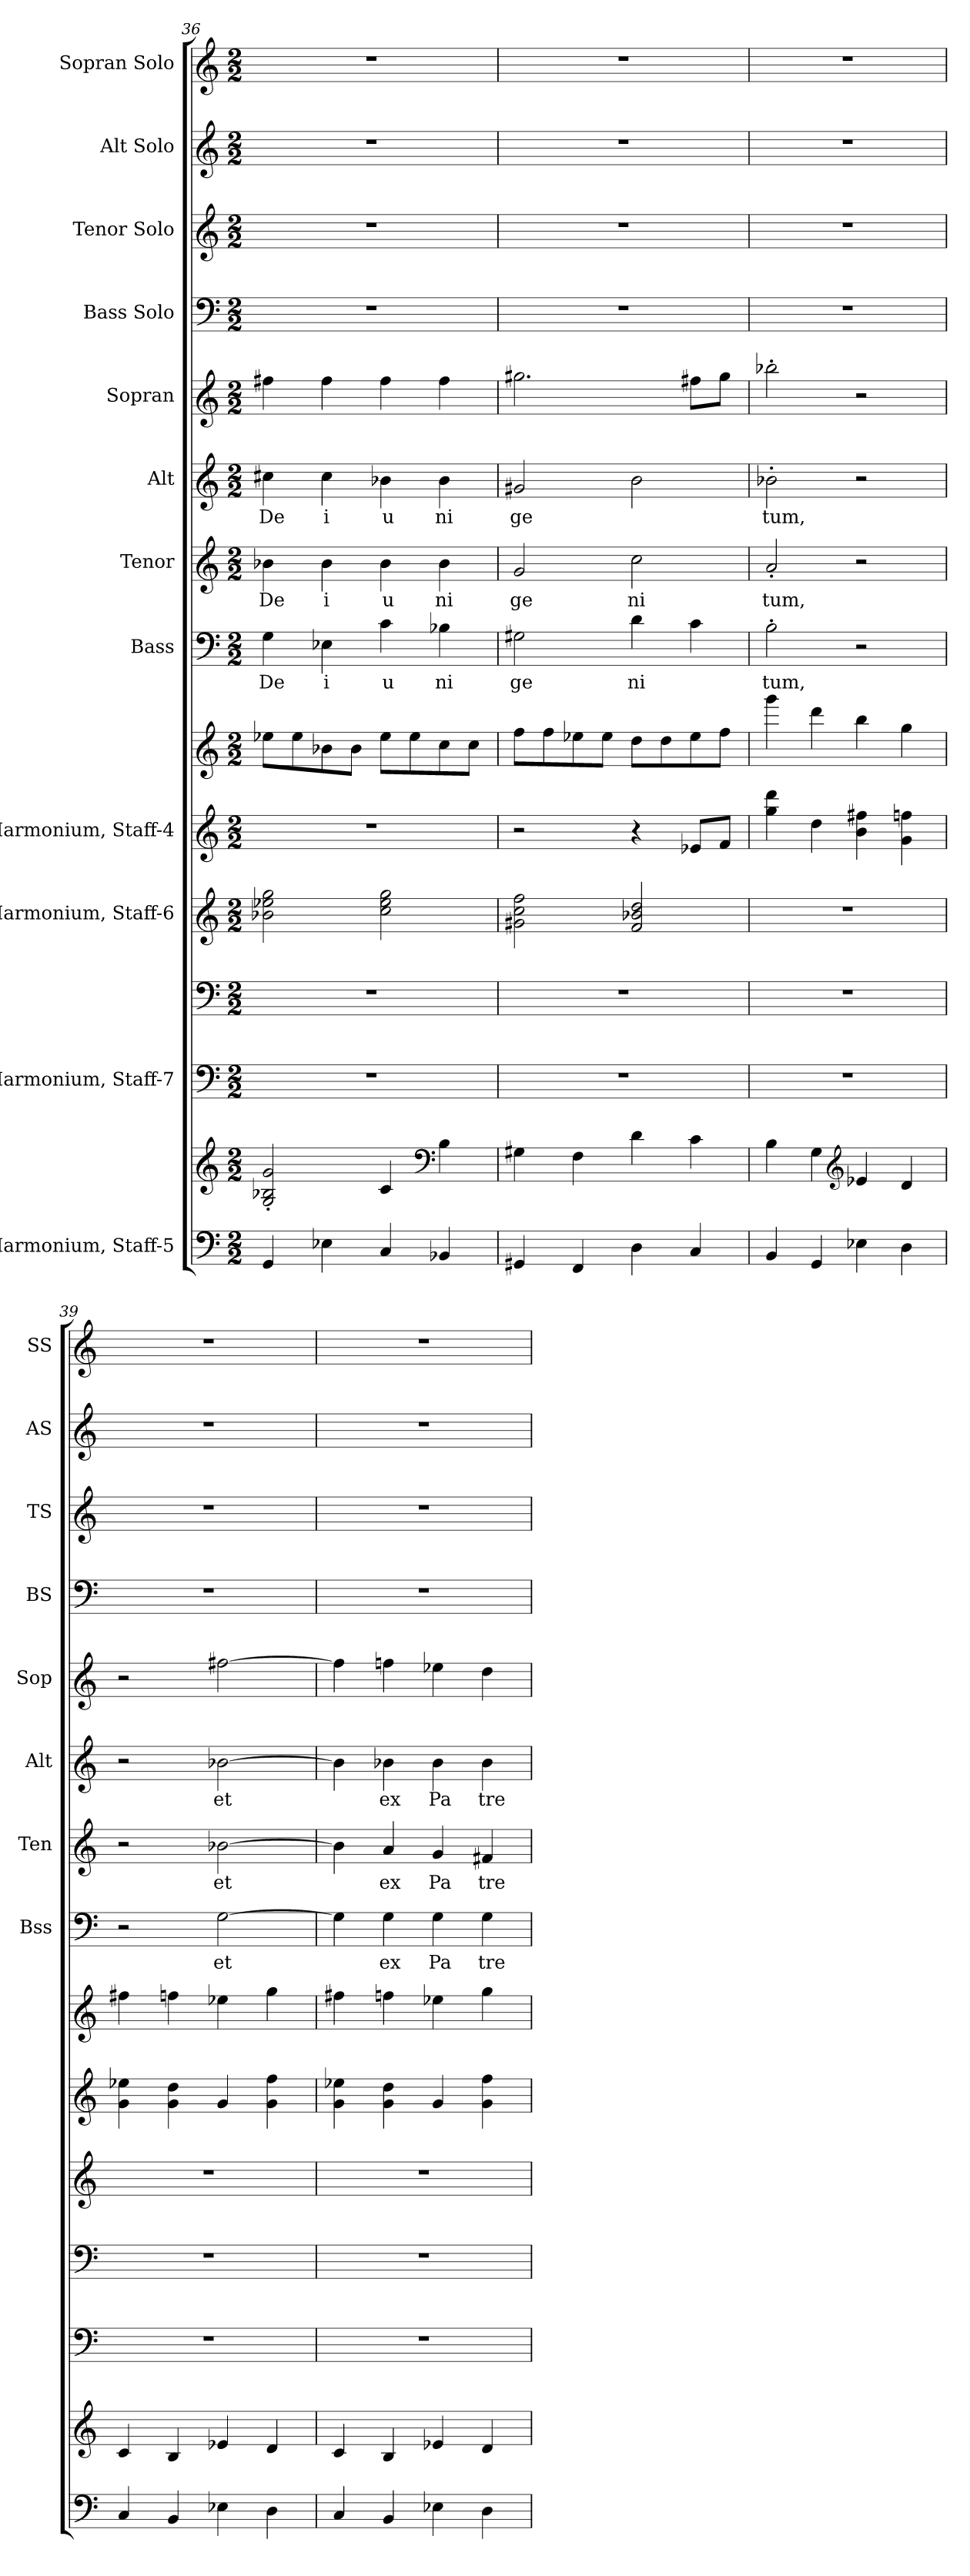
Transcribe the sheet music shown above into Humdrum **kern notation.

**kern	**kern	**kern	**kern	**kern	**kern	**kern	**kern	**text	**kern	**text	**kern	**text	**kern	**kern	**kern	**kern	**kern
*part12	*part12	*part11	*part11	*part10	*part9	*part9	*part8	*part8	*part7	*part7	*part6	*part6	*part5	*part4	*part3	*part2	*part1
*staff15	*staff14	*staff13	*staff12	*staff11	*staff10	*staff9	*staff8	*staff8	*staff7	*staff7	*staff6	*staff6	*staff5	*staff4	*staff3	*staff2	*staff1
*I"Harmonium, Staff-5	*	*I"Harmonium, Staff-7	*	*I"Harmonium, Staff-6	*I"Harmonium, Staff-4	*	*I"Bass	*	*I"Tenor	*	*I"Alt	*	*I"Sopran	*I"Bass Solo	*I"Tenor Solo	*I"Alt Solo	*I"Sopran Solo
*	*	*	*	*	*	*	*I'Bss	*	*I'Ten	*	*I'Alt	*	*I'Sop	*I'BS	*I'TS	*I'AS	*I'SS
!!LO:PB:g=z
*clefF4	*clefG2	*clefF4	*clefF4	*clefG2	*clefG2	*clefG2	*clefF4	*	*clefG2	*	*clefG2	*	*clefG2	*clefF4	*clefG2	*clefG2	*clefG2
*	*	*	*	*	*	*	*	*	*ITrd4c7	*	*ITrd2c3	*	*ITrd2c3	*	*ITrd4c7	*	*ITrd2c3
*k[]	*k[]	*k[]	*k[]	*k[]	*k[]	*k[]	*k[]	*	*k[b-]	*	*k[f#c#g#]	*	*k[f#c#g#]	*k[]	*k[b-]	*k[]	*k[f#c#g#]
*M2/2	*M2/2	*M2/2	*M2/2	*M2/2	*M2/2	*M2/2	*M2/2	*	*M2/2	*	*M2/2	*	*M2/2	*M2/2	*M2/2	*M2/2	*M2/2
=36	=36	=36	=36	=36	=36	=36	=36	=36	=36	=36	=36	=36	=36	=36	=36	=36	=36
4GG/	2G/' 2B-X/' 2g/'	1r	1r	2b-X\ 2ee-X\ 2gg\	1r	8ee-X\L	4G\	De	4e-X\	De	4a#X\	De	4dd#X\	1r	1r	1r	1r
.	.	.	.	.	.	8ee-\	.	.	.	.	.	.	.	.	.	.	.
4E-X\	.	.	.	.	.	8b-X\	4E-X\	i	4e-\	i	4a#\	i	4dd#\	.	.	.	.
.	.	.	.	.	.	8b-\J	.	.	.	.	.	.	.	.	.	.	.
4C/	4c/	.	.	2cc\ 2ee-\ 2gg\	.	8ee-\L	4c\	u	4e-\	u	4gn\	u	4dd#\	.	.	.	.
.	.	.	.	.	.	8ee-\	.	.	.	.	.	.	.	.	.	.	.
*	*clefF4	*	*	*	*	*	*	*	*	*	*	*	*	*	*	*	*
4BB-X/	4B-\	.	.	.	.	8cc\	4B-X\	ni	4e-\	ni	4g\	ni	4dd#\	.	.	.	.
.	.	.	.	.	.	8cc\J	.	.	.	.	.	.	.	.	.	.	.
=37	=37	=37	=37	=37	=37	=37	=37	=37	=37	=37	=37	=37	=37	=37	=37	=37	=37
4GG#X/	4G#X\	1r	1r	2g#X\ 2cc\ 2ff\	2r	8ff\L	2G#X\	ge	2c/	ge	2e#X/	ge	2.ee#X\	1r	1r	1r	1r
.	.	.	.	.	.	8ff\	.	.	.	.	.	.	.	.	.	.	.
4FF/	4F\	.	.	.	.	8ee-X\	.	.	.	.	.	.	.	.	.	.	.
.	.	.	.	.	.	8ee-\J	.	.	.	.	.	.	.	.	.	.	.
4D\	4d\	.	.	2f/ 2b-X/ 2dd/	4r	8dd\L	4d\	ni	2f\	ni	2g#\	.	.	.	.	.	.
.	.	.	.	.	.	8dd\	.	.	.	.	.	.	.	.	.	.	.
4C/	4c\	.	.	.	8e-X/L	8ee-\	4c\	.	.	.	.	.	8dd#X\L	.	.	.	.
.	.	.	.	.	8f/J	8ff\J	.	.	.	.	.	.	8ee#\J	.	.	.	.
=38	=38	=38	=38	=38	=38	=38	=38	=38	=38	=38	=38	=38	=38	=38	=38	=38	=38
4BB/	4B\	1r	1r	1r	4gg\ 4ddd\	4ggg\	2B'\	tum,	2d'/	tum,	2gn'\	tum,	2ggn'\	1r	1r	1r	1r
4GG/	4G\	.	.	.	4dd\	4ddd\	.	.	.	.	.	.	.	.	.	.	.
*	*clefG2	*	*	*	*	*	*	*	*	*	*	*	*	*	*	*	*
4E-X\	4e-X/	.	.	.	4b\ 4ff#X\	4bb\	2r	.	2r	.	2r	.	2r	.	.	.	.
4D\	4d/	.	.	.	4g\ 4ffn\	4gg\	.	.	.	.	.	.	.	.	.	.	.
=39	=39	=39	=39	=39	=39	=39	=39	=39	=39	=39	=39	=39	=39	=39	=39	=39	=39
4C/	4c/	1r	1r	1r	4g\ 4ee-X\	4ff#X\	2r	.	2r	.	2r	.	2r	1r	1r	1r	1r
4BB/	4B/	.	.	.	4g\ 4dd\	4ffn\	.	.	.	.	.	.	.	.	.	.	.
4E-X\	4e-X/	.	.	.	4g/	4ee-X\	[2G\	et	[2e-X\	et	[2gn\	et	[2dd#X\	.	.	.	.
4D\	4d/	.	.	.	4g\ 4ff\	4gg\	.	.	.	.	.	.	.	.	.	.	.
=40	=40	=40	=40	=40	=40	=40	=40	=40	=40	=40	=40	=40	=40	=40	=40	=40	=40
4C/	4c/	1r	1r	1r	4g\ 4ee-X\	4ff#X\	4G\]	.	4e-\]	.	4g\]	.	4dd#\]	1r	1r	1r	1r
4BB/	4B/	.	.	.	4g\ 4dd\	4ffn\	4G\	ex	4d/	ex	4gn\	ex	4ddn\	.	.	.	.
4E-X\	4e-X/	.	.	.	4g/	4ee-X\	4G\	Pa	4c/	Pa	4g\	Pa	4ccn\	.	.	.	.
4D\	4d/	.	.	.	4g\ 4ff\	4gg\	4G\	tre	4Bn/	tre	4g\	tre	4b\	.	.	.	.
=	=	=	=	=	=	=	=	=	=	=	=	=	=	=	=	=	=
*-	*-	*-	*-	*-	*-	*-	*-	*-	*-	*-	*-	*-	*-	*-	*-	*-	*-
